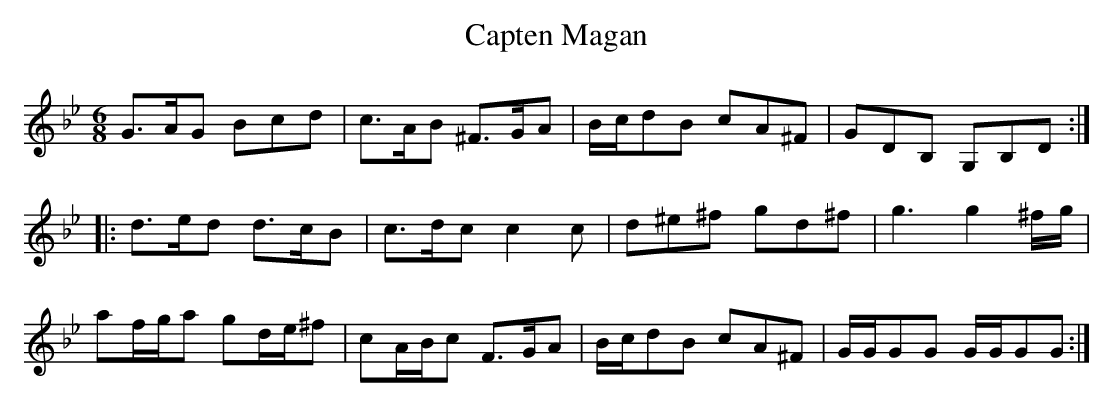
X:1
T:Capten Magan
M:6/8
L:1/8
K:Gmin
G>AG Bcd|c>AB ^F>GA|B/c/dB cA^F|GDB, G,B,D:|
|:d>ed d>cB|c>dc c2c|d^e^f gd^f|g3 g2 ^f/g/|
af/g/a gd/e/^f|cA/B/c F>GA|B/c/dB cA^F|G/G/GG G/G/GG:|]
